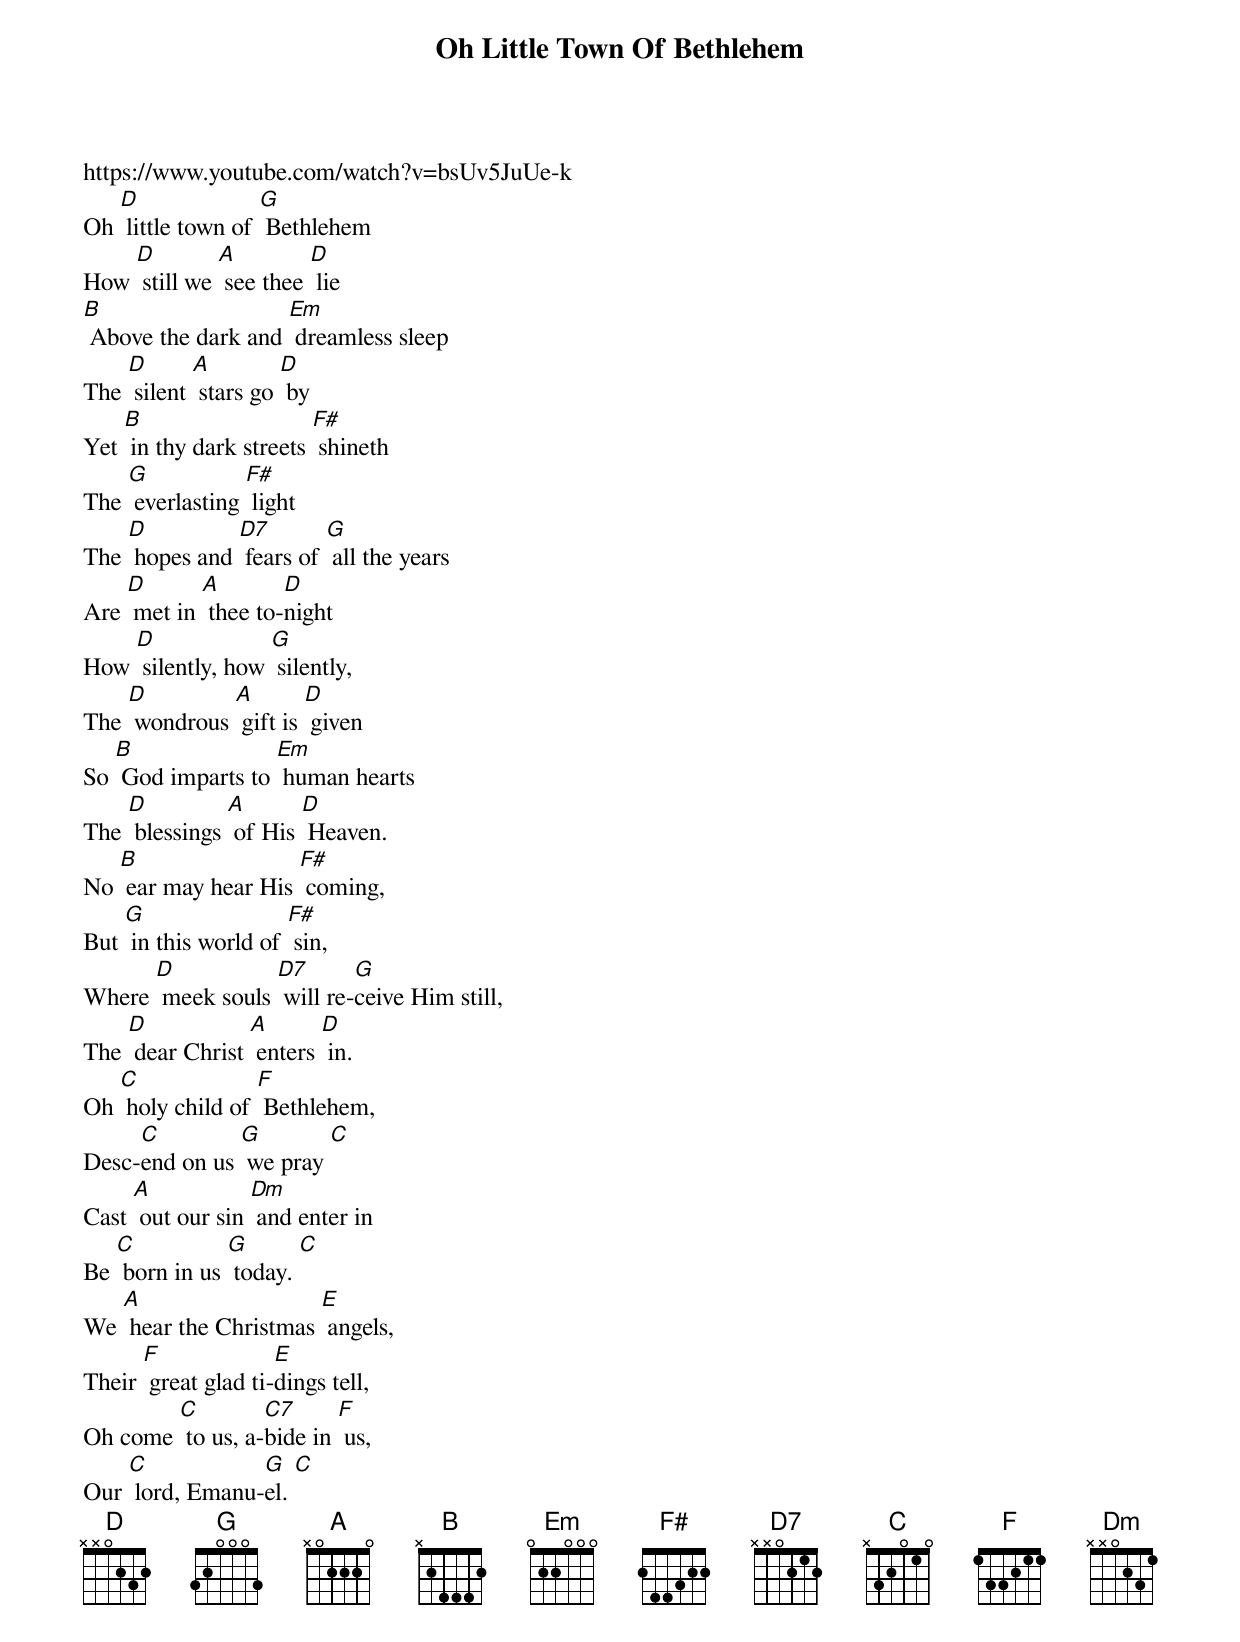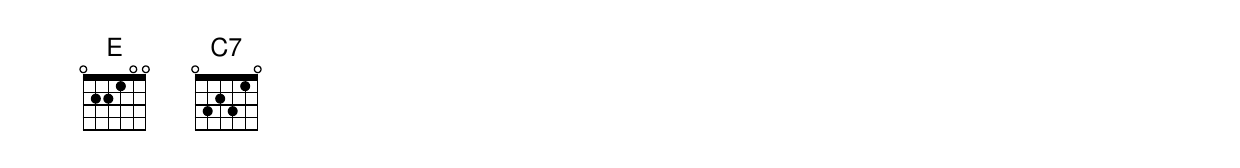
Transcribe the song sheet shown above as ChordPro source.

{t:Oh Little Town Of Bethlehem}
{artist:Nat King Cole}
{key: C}
https://www.youtube.com/watch?v=bsUv5JuUe-k
{c: }
Oh [D] little town of [G] Bethlehem
How [D] still we [A] see thee [D] lie
[B] Above the dark and [Em] dreamless sleep
The [D] silent [A] stars go [D] by
Yet [B] in thy dark streets [F#] shineth
The [G] everlasting [F#] light
The [D] hopes and [D7] fears of [G] all the years
Are [D] met in [A] thee to-[D]night
{c: }
How [D] silently, how [G] silently,
The [D] wondrous [A] gift is [D] given
So [B] God imparts to [Em] human hearts
The [D] blessings [A] of His [D] Heaven.
No [B] ear may hear His [F#] coming,
But [G] in this world of [F#] sin,
Where [D] meek souls [D7] will re-[G]ceive Him still,
The [D] dear Christ [A] enters [D] in.
{c: }
Oh [C] holy child of [F] Bethlehem,
Desc-[C]end on us [G] we pray [C]
Cast [A] out our sin [Dm] and enter in
Be [C] born in us [G] today. [C]
We [A] hear the Christmas [E] angels,
Their [F] great glad ti-[E]dings tell,
Oh come [C] to us, a-[C7]bide in [F] us,
Our [C] lord, Emanu-[G]el. [C]
